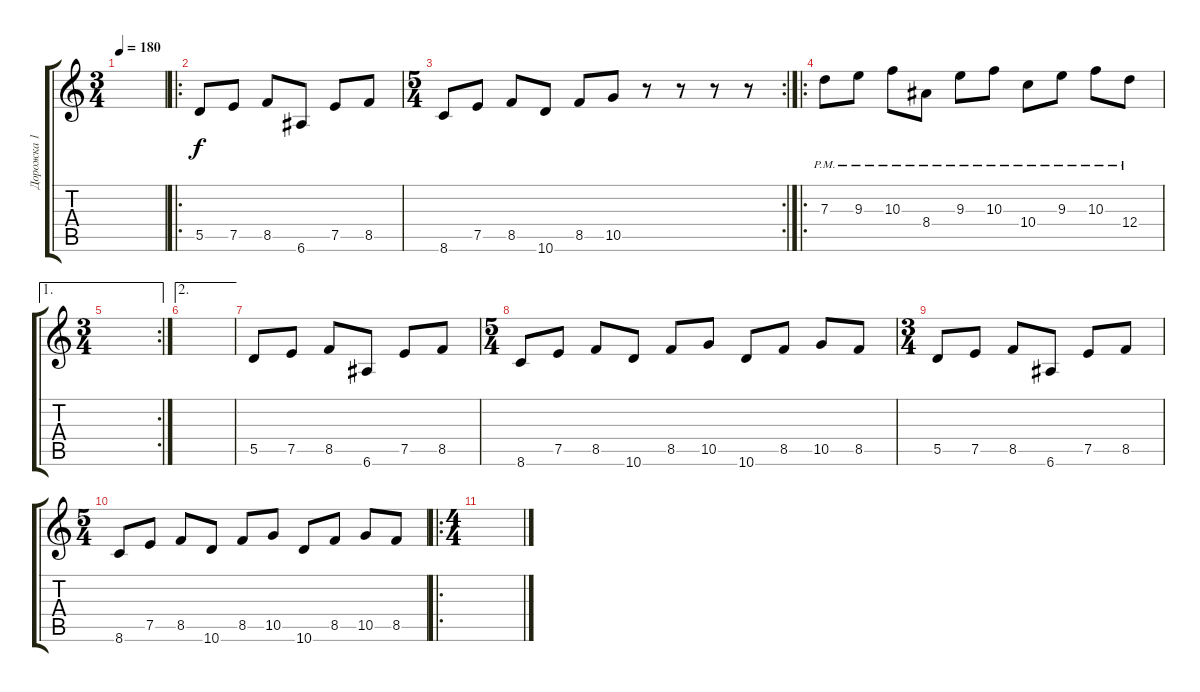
\track ("Дорожка 1" "Дорожка 1") {instrument distortionguitar}
\staff {score tabs}
\tuning (E4 B3 G3 D3 A2 E2) {hide}
\ts (3 4)
\tempo 180
\clef g2
\ks c
|
\ro
5.5.8 7.5.8 8.5.8 6.6.8 7.5.8 8.5.8 |
\rc 2
\ts (5 4)
8.6.8 7.5.8 8.5.8 10.6.8 8.5.8 10.5.8 r.8 r.8 r.8 r.8 |
\ro
7.3{pm}.8 9.3{pm}.8 10.3{pm}.8 8.4{pm}.8 9.3{pm}.8 10.3{pm}.8 10.4{pm}.8 9.3{pm}.8 10.3{pm}.8 12.4{pm}.8 |
\ae 1
\rc 2
\ts (3 4)
|
\ae 2
|
5.5.8 7.5.8 8.5.8 6.6.8 7.5.8 8.5.8 |
\ts (5 4)
8.6.8 7.5.8 8.5.8 10.6.8 8.5.8 10.5.8 10.6.8 8.5.8 10.5.8 8.5.8 |
\ts (3 4)
5.5.8 7.5.8 8.5.8 6.6.8 7.5.8 8.5.8 |
\ts (5 4)
8.6.8 7.5.8 8.5.8 10.6.8 8.5.8 10.5.8 10.6.8 8.5.8 10.5.8 8.5.8 |
\ro
\ts (4 4)
